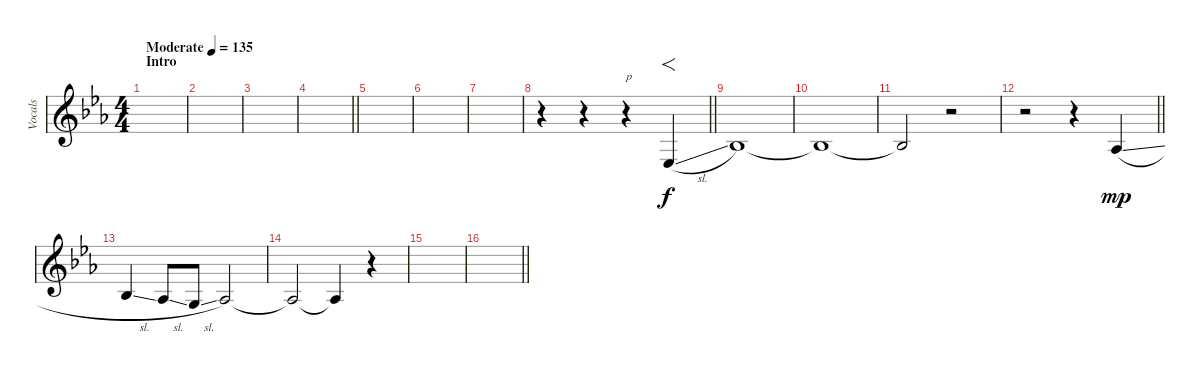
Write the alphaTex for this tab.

\track ("Vocals" "Vocals") {instrument flute}
\staff {score}
\tuning (E4 B3 G3 D3 A2 D2) {hide}
\ts (4 4)
\section ("" "Intro")
\tempo (135 "Moderate")
\clef g2
\ks eb
|
|
|
\barLineRight lightlight
|
\section ("" "")
|
|
|
\barLineRight lightlight
r.4 r.4 r.4{txt "p"} 1.4{sl}.4{f} |
\section ("" "")
8.4.1 |
8.4{t}.1{dy f} |
8.4{t}.2 r.2 |
\barLineRight lightlight
r.2 r.4 1.3{sl}.4{dy mp} |
\section ("" "")
3.3{sl}.4 1.3{sl}.8 0.3{sl}.8 1.3.2 |
1.3{t}.2 1.3{t}.4 r.4 |
|
\barLineRight lightlight
